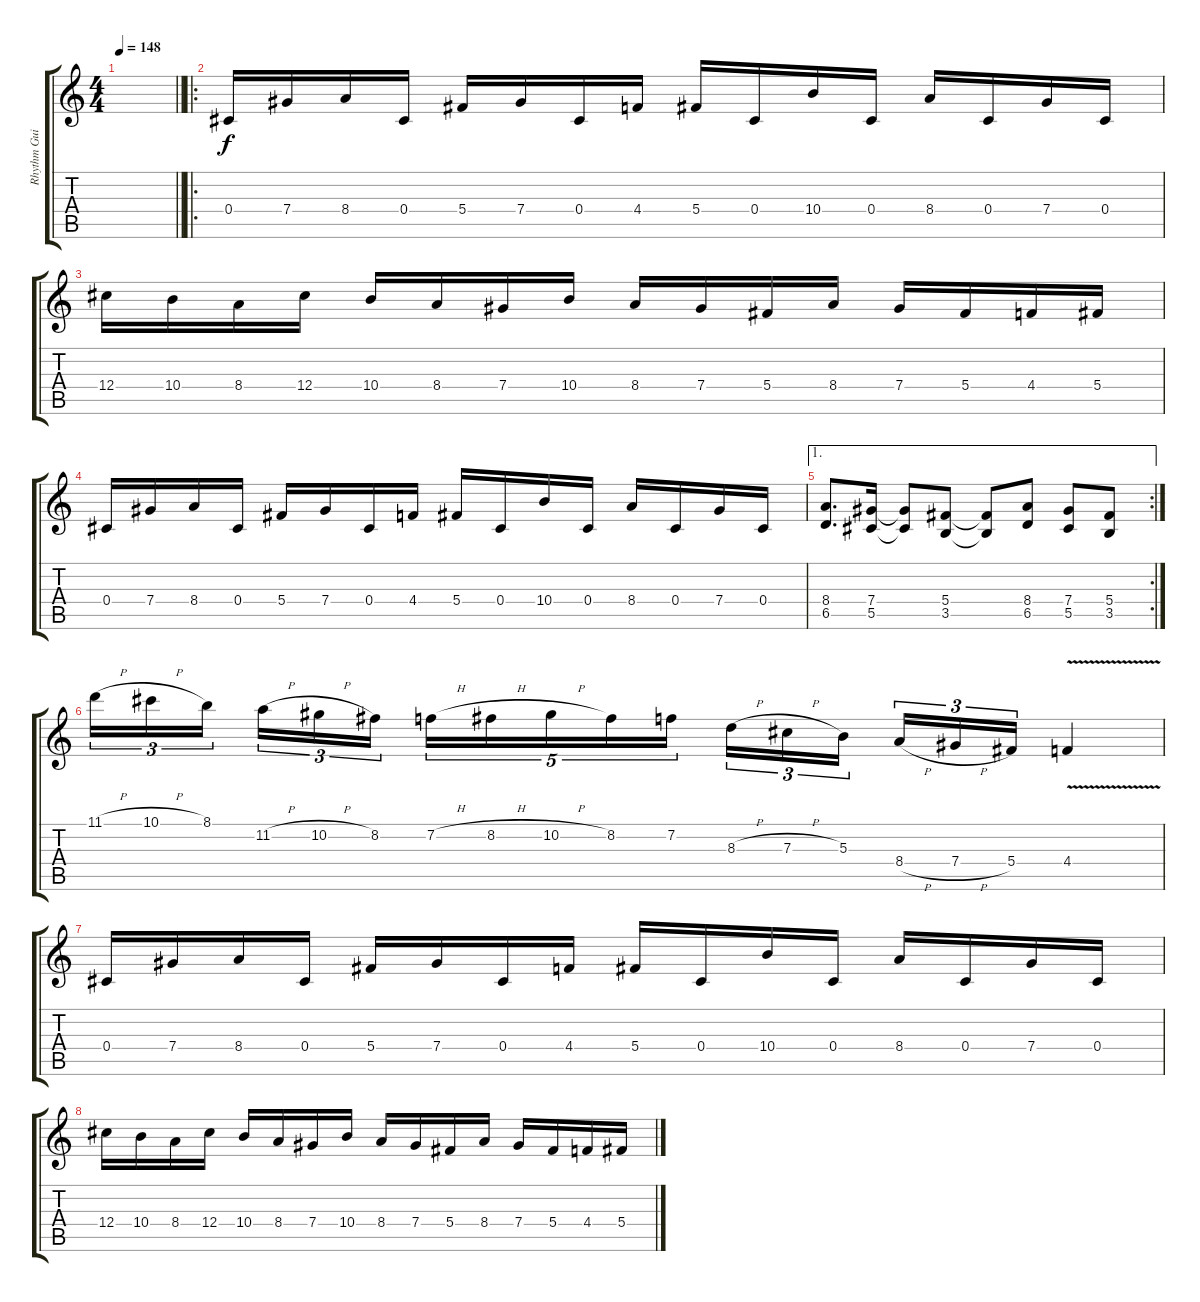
\track ("Rhythm Guitar" "Rhythm Gui") {instrument distortionguitar}
\staff {score tabs}
\tuning (Eb4 Bb3 Gb3 Db3 Ab2 Eb2) {hide}
\ts (4 4)
\tempo 148
\clef g2
\barLineRight lightlight
\ks c
|
\ro
\section ("" "")
0.4.16 7.4.16 8.4.16 0.4.16 5.4.16 7.4.16 0.4.16 4.4.16 5.4.16 0.4.16 10.4.16 0.4.16 8.4.16 0.4.16 7.4.16 0.4.16 |
12.4.16 10.4.16 8.4.16 12.4.16 10.4.16 8.4.16 7.4.16 10.4.16 8.4.16 7.4.16 5.4.16 8.4.16 7.4.16 5.4.16 4.4.16 5.4.16 |
0.4.16 7.4.16 8.4.16 0.4.16 5.4.16 7.4.16 0.4.16 4.4.16 5.4.16 0.4.16 10.4.16 0.4.16 8.4.16 0.4.16 7.4.16 0.4.16 |
\ae 1
\rc 2
(8.4 6.5).8{d} (7.4 5.5).16 (7.4{t} 5.5{t}).8 (5.4 3.5).8 (5.4{t} 3.5{t}).8 (8.4 6.5).8 (7.4 5.5).8 (5.4 3.5).8 |
11.1{h}.16{tu (3 2)} 10.1{h}.16{tu (3 2)} 8.1.16{tu (3 2) beam splitsecondary} 11.2{h}.16{tu (3 2)} 10.2{h}.16{tu (3 2)} 8.2.16{tu (3 2)} 7.2{h}.16{tu (5 4)} 8.2{h}.16{tu (5 4)} 10.2{h}.16{tu (5 4)} 8.2.16{tu (5 4)} 7.2.16{tu (5 4)} 8.3{h}.16{tu (3 2)} 7.3{h}.16{tu (3 2)} 5.3.16{tu (3 2) beam splitsecondary} 8.4{h}.16{tu (3 2)} 7.4{h}.16{tu (3 2)} 5.4.16{tu (3 2)} 4.4{v}.4 |
0.4.16 7.4.16 8.4.16 0.4.16 5.4.16 7.4.16 0.4.16 4.4.16 5.4.16 0.4.16 10.4.16 0.4.16 8.4.16 0.4.16 7.4.16 0.4.16 |
12.4.16 10.4.16 8.4.16 12.4.16 10.4.16 8.4.16 7.4.16 10.4.16 8.4.16 7.4.16 5.4.16 8.4.16 7.4.16 5.4.16 4.4.16 5.4.16
